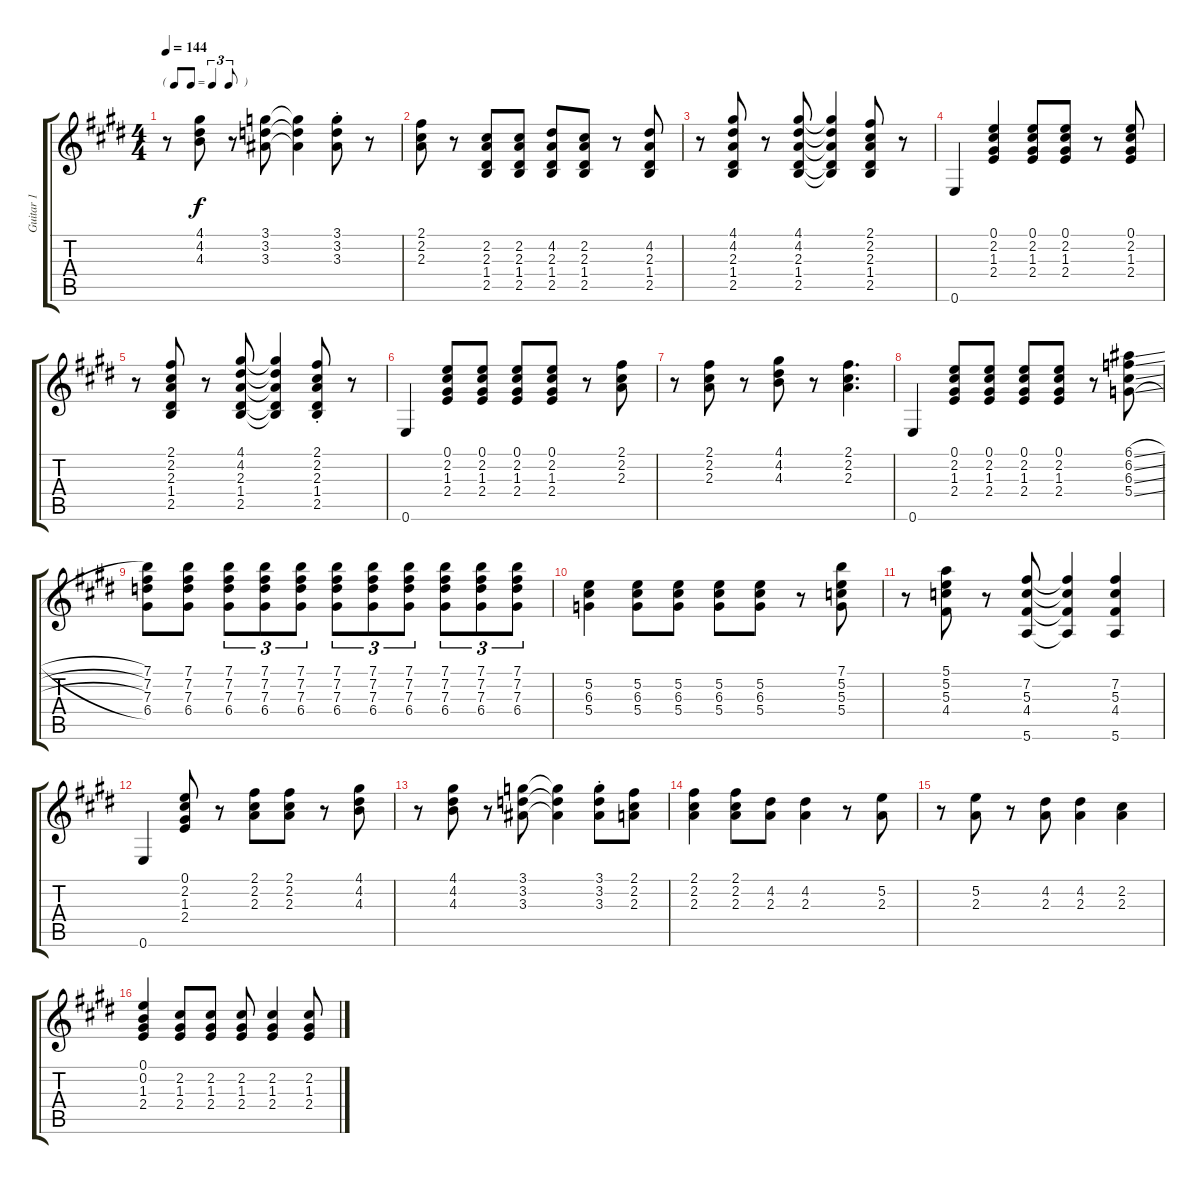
\track ("Guitar 1" "Guitar 1") {instrument electricguitarclean}
\staff {score tabs}
\tuning (E4 B3 G3 D3 A2 E2) {hide}
\ts (4 4)
\tf triplet8th
\tempo 144
\clef g2
\ks c#minor
r.8{dy f} (4.1 4.2 4.3).8 r.8 (3.1 3.2 3.3).8 (3.1{t} 3.2{t} 3.3{t}).4 (3.1{st} 3.2{st} 3.3{st}).8 r.8 |
\ks e
(2.1 2.2 2.3).8 r.8 (2.2 2.3 1.4 2.5).8 (2.2 2.3 1.4 2.5).8 (4.2 2.3 1.4 2.5).8 (2.2 2.3 1.4 2.5).8 r.8 (4.2 2.3 1.4 2.5).8 |
\ks c#minor
r.8 (4.1 4.2 2.3 1.4 2.5).8 r.8 (4.1 4.2 2.3 1.4 2.5).8 (4.1{t} 4.2{t} 2.3{t} 1.4{t} 2.5{t}).4 (2.1 2.2 2.3 1.4 2.5).8 r.8 |
0.6.4 (0.1 2.2 1.3 2.4).4 (0.1 2.2 1.3 2.4).8 (0.1 2.2 1.3 2.4).8 r.8 (0.1 2.2 1.3 2.4).8 |
r.8 (2.1 2.2 2.3 1.4 2.5).8 r.8 (4.1 4.2 2.3 1.4 2.5).8 (4.1{t} 4.2{t} 2.3{t} 1.4{t} 2.5{t}).4 (2.1{st} 2.2{st} 2.3{st} 1.4{st} 2.5{st}).8 r.8 |
\ks e
0.6.4 (0.1 2.2 1.3 2.4).8 (0.1 2.2 1.3 2.4).8 (0.1 2.2 1.3 2.4).8 (0.1 2.2 1.3 2.4).8 r.8 (2.1 2.2 2.3).8 |
\ks c#minor
r.8 (2.1 2.2 2.3).8 r.8 (4.1 4.2 4.3).8 r.8 (2.1 2.2 2.3).4{d} |
0.6.4 (0.1 2.2 1.3 2.4).8 (0.1 2.2 1.3 2.4).8 (0.1 2.2 1.3 2.4).8 (0.1 2.2 1.3 2.4).8 r.8 (6.1{sl} 6.2{sl} 6.3{sl} 5.4{sl}).8 |
(7.1 7.2 7.3 6.4).8 (7.1 7.2 7.3 6.4).8 (7.1 7.2 7.3 6.4).8{tu (3 2)} (7.1 7.2 7.3 6.4).8{tu (3 2)} (7.1 7.2 7.3 6.4).8{tu (3 2)} (7.1 7.2 7.3 6.4).8{tu (3 2)} (7.1 7.2 7.3 6.4).8{tu (3 2)} (7.1 7.2 7.3 6.4).8{tu (3 2)} (7.1 7.2 7.3 6.4).8{tu (3 2)} (7.1 7.2 7.3 6.4).8{tu (3 2)} (7.1 7.2 7.3 6.4).8{tu (3 2)} |
\ks e
(5.2 6.3 5.4).4 (5.2 6.3 5.4).8 (5.2 6.3 5.4).8 (5.2 6.3 5.4).8 (5.2 6.3 5.4).8 r.8 (7.1 5.2 5.3 5.4).8 |
\ks c#minor
r.8 (5.1 5.2 5.3 4.4).8 r.8 (7.2 5.3 4.4 5.6).8 (7.2{t} 5.3{t} 4.4{t} 5.6{t}).4 (7.2 5.3 4.4 5.6).4 |
0.6.4 (0.1 2.2 1.3 2.4).8 r.8 (2.1 2.2 2.3).8 (2.1 2.2 2.3).8 r.8 (4.1 4.2 4.3).8 |
r.8 (4.1 4.2 4.3).8 r.8 (3.1 3.2 3.3).8 (3.1{t} 3.2{t} 3.3{t}).4 (3.1{st} 3.2{st} 3.3{st}).8 (2.1 2.2 2.3).8 |
\ks e
(2.1 2.2 2.3).4 (2.1 2.2 2.3).8 (4.2 2.3).8 (4.2 2.3).4 r.8 (5.2 2.3).8 |
\ks c#minor
r.8 (5.2 2.3).8 r.8 (4.2 2.3).8 (4.2 2.3).4 (2.2 2.3).4 |
(0.1 0.2 1.3 2.4).4 (2.2 1.3 2.4).8 (2.2 1.3 2.4).8 (2.2 1.3 2.4).8 (2.2 1.3 2.4).4 (2.2 1.3 2.4).8
